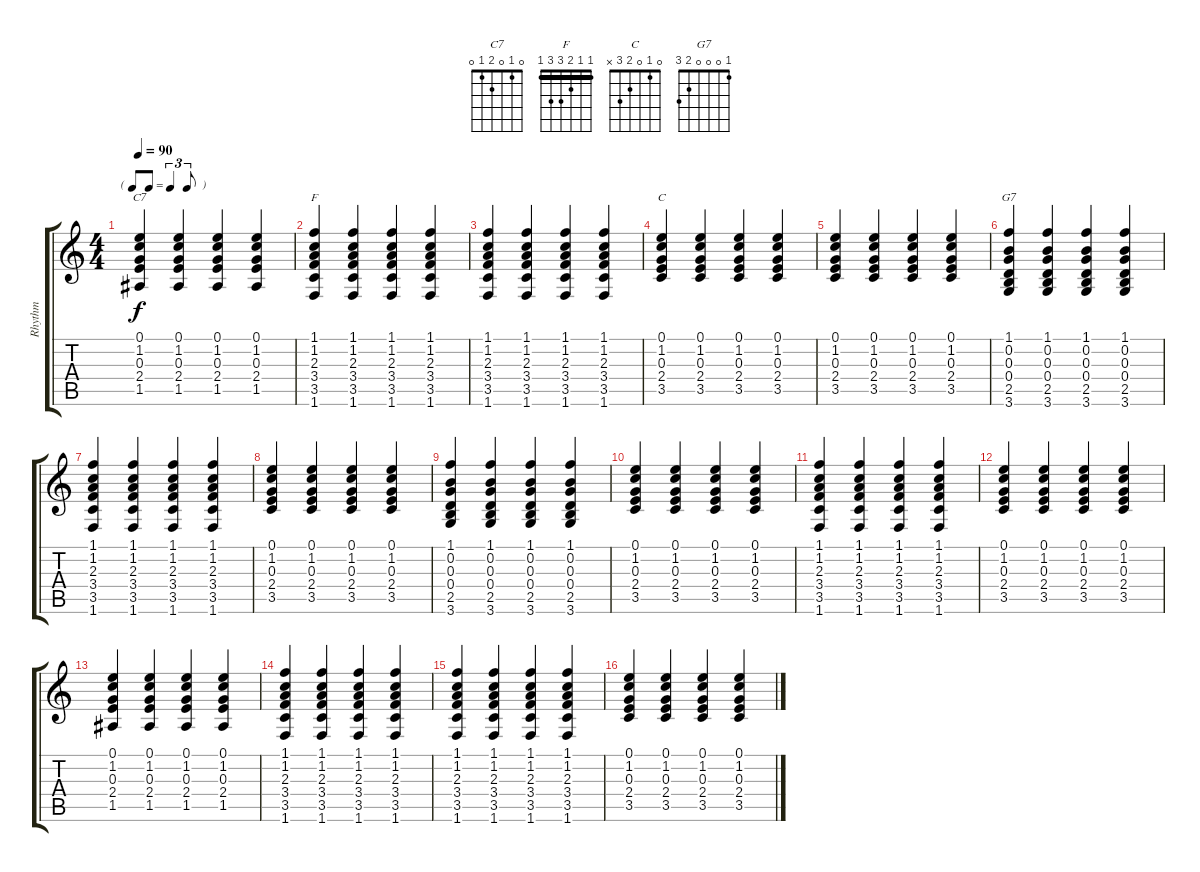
\track ("Rhythm" "Rhythm") {instrument acousticguitarsteel}
\staff {score tabs}
\tuning (E4 B3 G3 D3 A2 E2) {hide}
\chord ("C7" 0 1 0 2 1 0)
\chord ("F" 1 1 2 3 3 1) {barre 1}
\chord ("C" 0 1 0 2 3 x)
\chord ("G7" 1 0 0 0 2 3)
\ts (4 4)
\tf triplet8th
\tempo 90
\clef g2
\ks c
(0.1 1.2 0.3 2.4 1.5).4{ch "C7" dy f} (0.1 1.2 0.3 2.4 1.5).4 (0.1 1.2 0.3 2.4 1.5).4 (0.1 1.2 0.3 2.4 1.5).4 |
(1.1 1.2 2.3 3.4 3.5 1.6).4{ch "F"} (1.1 1.2 2.3 3.4 3.5 1.6).4 (1.1 1.2 2.3 3.4 3.5 1.6).4 (1.1 1.2 2.3 3.4 3.5 1.6).4 |
(1.1 1.2 2.3 3.4 3.5 1.6).4 (1.1 1.2 2.3 3.4 3.5 1.6).4 (1.1 1.2 2.3 3.4 3.5 1.6).4 (1.1 1.2 2.3 3.4 3.5 1.6).4 |
(0.1 1.2 0.3 2.4 3.5).4{ch "C"} (0.1 1.2 0.3 2.4 3.5).4 (0.1 1.2 0.3 2.4 3.5).4 (0.1 1.2 0.3 2.4 3.5).4 |
(0.1 1.2 0.3 2.4 3.5).4 (0.1 1.2 0.3 2.4 3.5).4 (0.1 1.2 0.3 2.4 3.5).4 (0.1 1.2 0.3 2.4 3.5).4 |
(1.1 0.2 0.3 0.4 2.5 3.6).4{ch "G7"} (1.1 0.2 0.3 0.4 2.5 3.6).4 (1.1 0.2 0.3 0.4 2.5 3.6).4 (1.1 0.2 0.3 0.4 2.5 3.6).4 |
(1.1 1.2 2.3 3.4 3.5 1.6).4 (1.1 1.2 2.3 3.4 3.5 1.6).4 (1.1 1.2 2.3 3.4 3.5 1.6).4 (1.1 1.2 2.3 3.4 3.5 1.6).4 |
(0.1 1.2 0.3 2.4 3.5).4 (0.1 1.2 0.3 2.4 3.5).4 (0.1 1.2 0.3 2.4 3.5).4 (0.1 1.2 0.3 2.4 3.5).4 |
(1.1 0.2 0.3 0.4 2.5 3.6).4 (1.1 0.2 0.3 0.4 2.5 3.6).4 (1.1 0.2 0.3 0.4 2.5 3.6).4 (1.1 0.2 0.3 0.4 2.5 3.6).4 |
(0.1 1.2 0.3 2.4 3.5).4 (0.1 1.2 0.3 2.4 3.5).4 (0.1 1.2 0.3 2.4 3.5).4 (0.1 1.2 0.3 2.4 3.5).4 |
(1.1 1.2 2.3 3.4 3.5 1.6).4 (1.1 1.2 2.3 3.4 3.5 1.6).4 (1.1 1.2 2.3 3.4 3.5 1.6).4 (1.1 1.2 2.3 3.4 3.5 1.6).4 |
(0.1 1.2 0.3 2.4 3.5).4 (0.1 1.2 0.3 2.4 3.5).4 (0.1 1.2 0.3 2.4 3.5).4 (0.1 1.2 0.3 2.4 3.5).4 |
(0.1 1.2 0.3 2.4 1.5).4 (0.1 1.2 0.3 2.4 1.5).4 (0.1 1.2 0.3 2.4 1.5).4 (0.1 1.2 0.3 2.4 1.5).4 |
(1.1 1.2 2.3 3.4 3.5 1.6).4 (1.1 1.2 2.3 3.4 3.5 1.6).4 (1.1 1.2 2.3 3.4 3.5 1.6).4 (1.1 1.2 2.3 3.4 3.5 1.6).4 |
(1.1 1.2 2.3 3.4 3.5 1.6).4 (1.1 1.2 2.3 3.4 3.5 1.6).4 (1.1 1.2 2.3 3.4 3.5 1.6).4 (1.1 1.2 2.3 3.4 3.5 1.6).4 |
(0.1 1.2 0.3 2.4 3.5).4 (0.1 1.2 0.3 2.4 3.5).4 (0.1 1.2 0.3 2.4 3.5).4 (0.1 1.2 0.3 2.4 3.5).4
